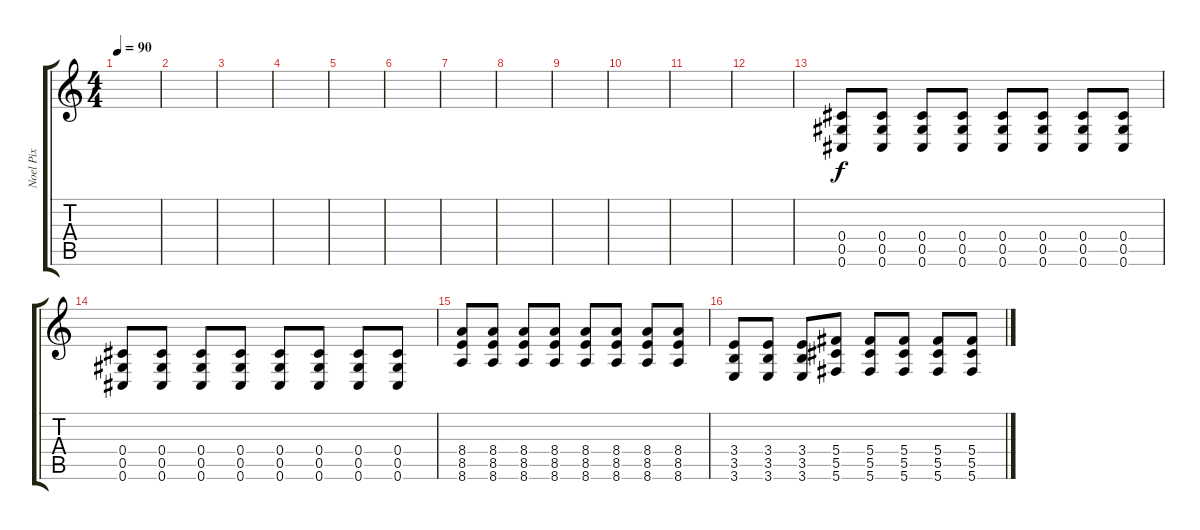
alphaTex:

\track ("Noel Pix" "Noel Pix") {instrument distortionguitar}
\staff {score tabs}
\tuning (Eb4 Bb3 Gb3 Db3 Ab2 Db2) {hide}
\ts (4 4)
\tempo 90
\clef g2
\ks c
|
|
|
|
|
|
|
|
|
|
|
|
(0.4 0.5 0.6).8 (0.4 0.5 0.6).8 (0.4 0.5 0.6).8 (0.4 0.5 0.6).8 (0.4 0.5 0.6).8 (0.4 0.5 0.6).8 (0.4 0.5 0.6).8 (0.4 0.5 0.6).8 |
(0.4 0.5 0.6).8 (0.4 0.5 0.6).8 (0.4 0.5 0.6).8 (0.4 0.5 0.6).8 (0.4 0.5 0.6).8 (0.4 0.5 0.6).8 (0.4 0.5 0.6).8 (0.4 0.5 0.6).8 |
(8.4 8.5 8.6).8 (8.4 8.5 8.6).8 (8.4 8.5 8.6).8 (8.4 8.5 8.6).8 (8.4 8.5 8.6).8 (8.4 8.5 8.6).8 (8.4 8.5 8.6).8 (8.4 8.5 8.6).8 |
(3.4 3.5 3.6).8 (3.4 3.5 3.6).8 (3.4 3.5 3.6).8 (5.4 5.5 5.6).8 (5.4 5.5 5.6).8 (5.4 5.5 5.6).8 (5.4 5.5 5.6).8 (5.4 5.5 5.6).8
